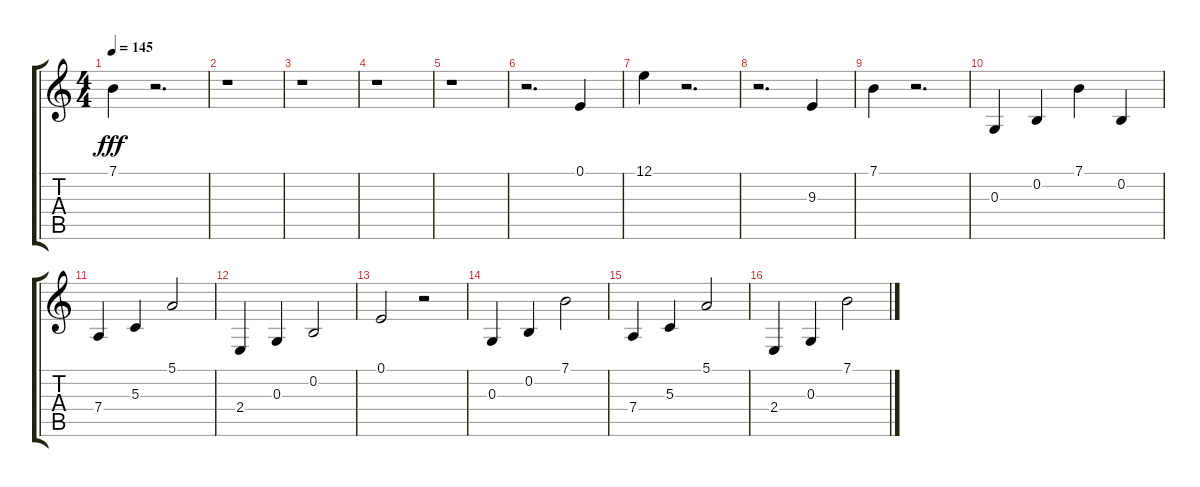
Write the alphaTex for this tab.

\track "" {instrument electricgrandpiano}
\staff {score tabs}
\tuning (E4 B3 G3 D3 A2 E2) {hide}
\ts (4 4)
\tempo 145
\clef g2
\ks c
7.1.4{dy fff} r.2{d} |
r.1 |
r.1 |
r.1 |
r.1 |
r.2{d} 0.1.4 |
12.1.4 r.2{d} |
r.2{d} 9.3.4 |
7.1.4 r.2{d} |
0.3.4 0.2.4 7.1.4 0.2.4 |
7.4.4 5.3.4 5.1.2 |
2.4.4 0.3.4 0.2.2 |
0.1.2 r.2 |
0.3.4 0.2.4 7.1.2 |
7.4.4 5.3.4 5.1.2 |
2.4.4 0.3.4 7.1.2
